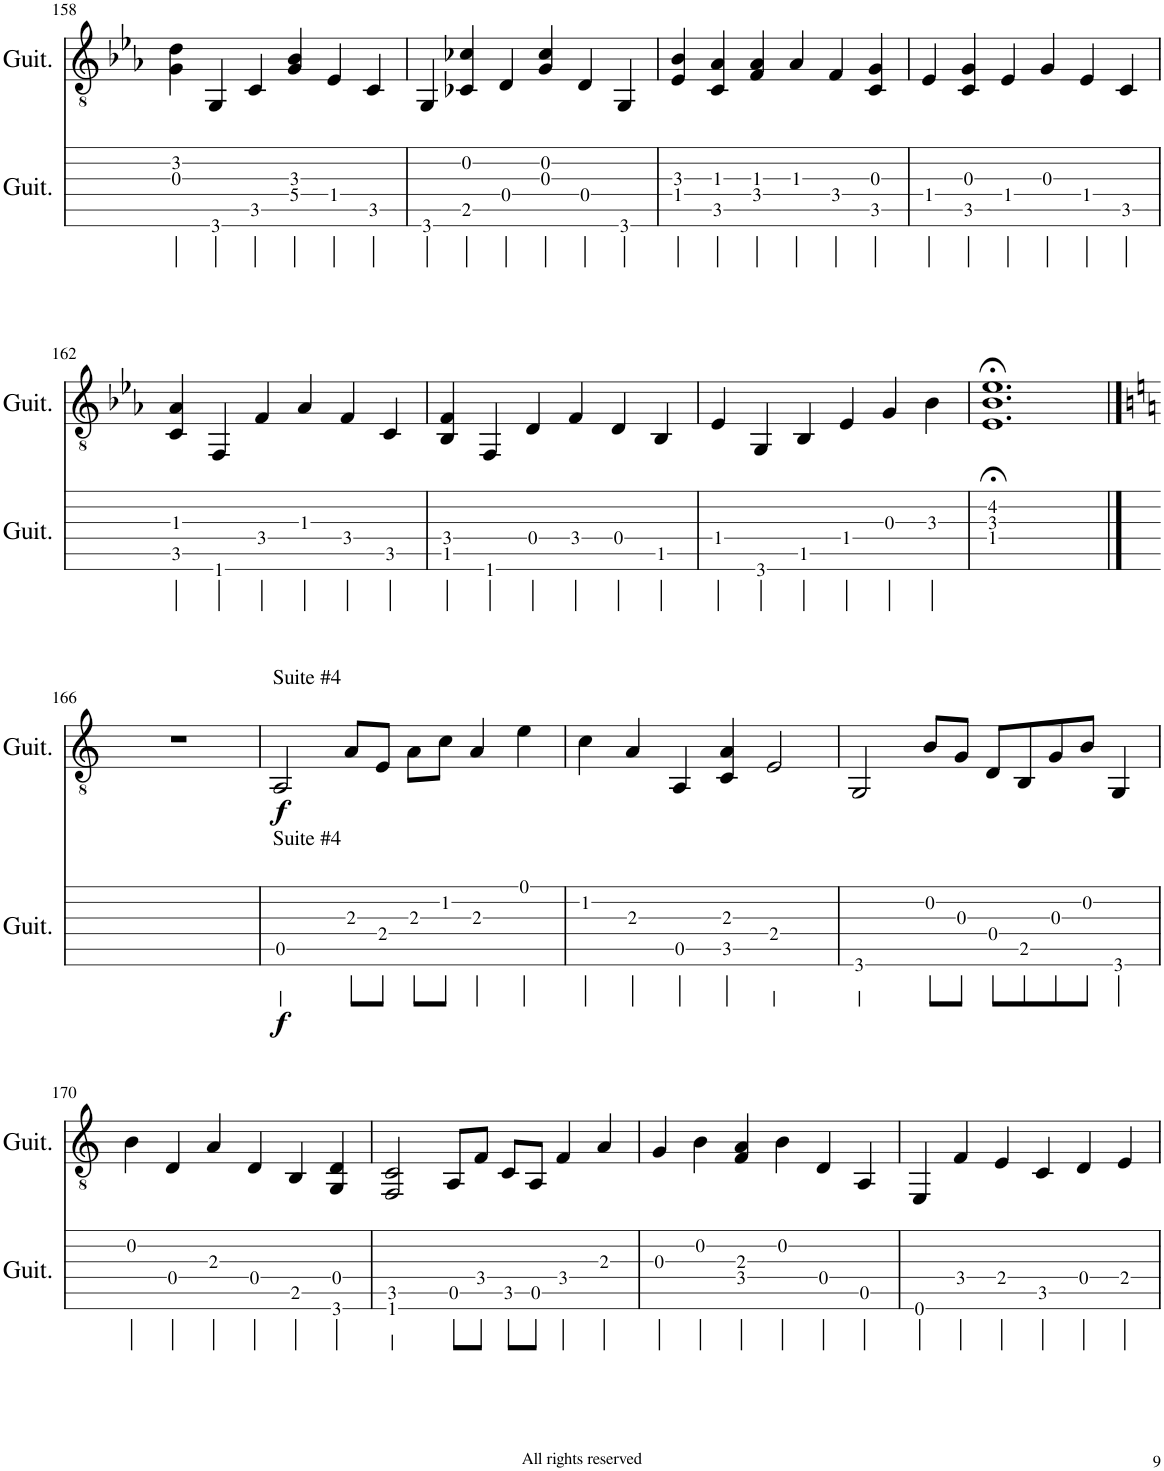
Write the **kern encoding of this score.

**kern	**dynam	**kern	**dynam
*part2	*part2	*part1	*part1
*staff2	*staff2	*staff1	*staff1
*I"Classical Guitar	*	*I"Classical Guitar	*
*I'Guit.	*	*I'Guit.	*
!!LO:PB:g=z
*	*	*clefGv2	*
*k[b-e-a-]	*	*k[b-e-a-]	*
*M6/4	*	*M6/4	*
=158	=158	=158	=158
4G\ 4d\	.	4G\ 4d\	.
4GG\	.	4GG/	.
4C\	.	4C/	.
4G\ 4B-\	.	4G/ 4B-/	.
4E-\	.	4E-/	.
4C\	.	4C/	.
=159	=159	=159	=159
4GG\	.	4GG/	.
4C-X\ 4c-X\	.	4C-X/ 4c-X/	.
4D\	.	4D/	.
4G\ 4c-\	.	4G/ 4c-/	.
4D\	.	4D/	.
4GG\	.	4GG/	.
=160	=160	=160	=160
4E-\ 4B-\	.	4E-/ 4B-/	.
4C\ 4A-\	.	4C/ 4A-/	.
4F\ 4A-\	.	4F/ 4A-/	.
4A-\	.	4A-/	.
4F\	.	4F/	.
4C\ 4G\	.	4C/ 4G/	.
=161	=161	=161	=161
4E-\	.	4E-/	.
4C\ 4G\	.	4C/ 4G/	.
4E-\	.	4E-/	.
4G\	.	4G/	.
4E-\	.	4E-/	.
4C\	.	4C/	.
!!LO:LB:g=z
=162	=162	=162	=162
4C\ 4A-\	.	4C/ 4A-/	.
4FF\	.	4FF/	.
4F\	.	4F/	.
4A-\	.	4A-/	.
4F\	.	4F/	.
4C\	.	4C/	.
=163	=163	=163	=163
4BB-\ 4F\	.	4BB-/ 4F/	.
4FF\	.	4FF/	.
4D\	.	4D/	.
4F\	.	4F/	.
4D\	.	4D/	.
4BB-\	.	4BB-/	.
=164	=164	=164	=164
4E-\	.	4E-/	.
4GG\	.	4GG/	.
4BB-\	.	4BB-/	.
4E-\	.	4E-/	.
4G\	.	4G/	.
4B-\	.	4B-\	.
=165	=165	=165	=165
1.E-;< 1.B-;< 1.e-;<	.	1.E-;< 1.B-;< 1.e-;<	.
!!LO:LB:g=z
==166	==166	==166	==166
*k[]	*	*k[]	*
1.r	.	1.r	.
=167	=167	=167	=167
*k[]	*	*k[]	*
!	!	!LO:TX:a:t=Suite #4	!
!LO:TX:a:t=Suite #4	!	!	!
!	!LO:DY:b	!	!LO:DY:b
2AA\	f	2AA/	f
8A\L	.	8A/L	.
8E\J	.	8E/J	.
8A\L	.	8A\L	.
8c\J	.	8c\J	.
4A\	.	4A/	.
4e\	.	4e\	.
=168	=168	=168	=168
4c\	.	4c\	.
4A\	.	4A/	.
4AA\	.	4AA/	.
4C\ 4A\	.	4C/ 4A/	.
2E\	.	2E/	.
=169	=169	=169	=169
2GG\	.	2GG/	.
8B\L	.	8B/L	.
8G\J	.	8G/J	.
8D\L	.	8D/L	.
8BB\	.	8BB/	.
8G\	.	8G/	.
8B\J	.	8B/J	.
4GG\	.	4GG/	.
!!LO:LB:g=z
=170	=170	=170	=170
4B\	.	4B\	.
4D\	.	4D/	.
4A\	.	4A/	.
4D\	.	4D/	.
4BB\	.	4BB/	.
4GG\ 4D\	.	4GG/ 4D/	.
=171	=171	=171	=171
2FF\ 2C\	.	2FF/ 2C/	.
8AA\L	.	8AA/L	.
8F\J	.	8F/J	.
8C\L	.	8C/L	.
8AA\J	.	8AA/J	.
4F\	.	4F/	.
4A\	.	4A/	.
=172	=172	=172	=172
4G\	.	4G/	.
4B\	.	4B\	.
4F\ 4A\	.	4F/ 4A/	.
4B\	.	4B\	.
4D\	.	4D/	.
4AA\	.	4AA/	.
=173	=173	=173	=173
4EE\	.	4EE/	.
4F\	.	4F/	.
4E\	.	4E/	.
4C\	.	4C/	.
4D\	.	4D/	.
4E\	.	4E/	.
=	=	=	=
*-	*-	*-	*-
